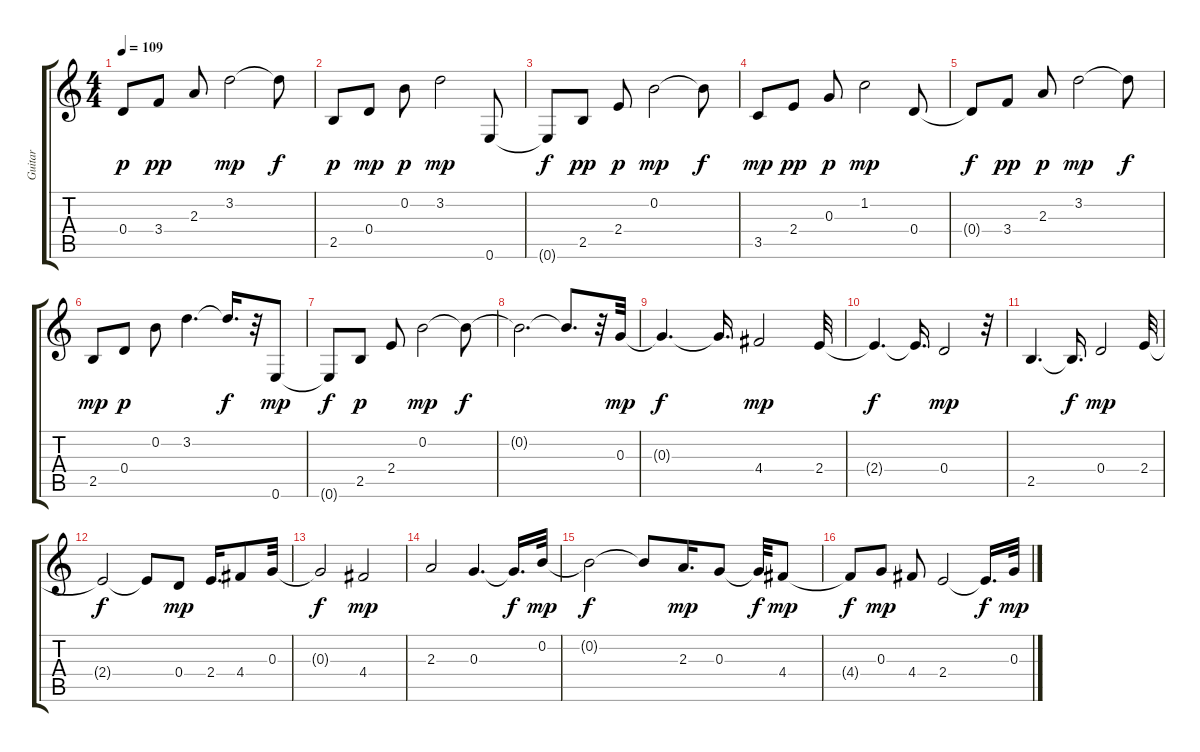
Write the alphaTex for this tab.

\track ("Guitar" "Guitar") {instrument distortionguitar}
\staff {score tabs}
\tuning (E4 B3 G3 D3 A2 E2) {hide}
\ts (4 4)
\tempo 109
\clef g2
\ks c
0.4.8{dy p} 3.4.8{dy pp} 2.3.8 3.2.2{dy mp} 3.2{t}.8{dy f} |
2.5.8{dy p} 0.4.8{dy mp} 0.2.8{dy p} 3.2.2{dy mp} 0.6.8 |
0.6{t}.8{dy f} 2.5.8{dy pp} 2.4.8{dy p} 0.2.2{dy mp} 0.2{t}.8{dy f} |
3.5.8{dy mp} 2.4.8{dy pp} 0.3.8{dy p} 1.2.2{dy mp} 0.4.8 |
0.4{t}.8{dy f} 3.4.8{dy pp} 2.3.8{dy p} 3.2.2{dy mp} 3.2{t}.8{dy f} |
2.5.8{dy mp} 0.4.8{dy p} 0.2.8 3.2.4{d} 3.2{t}.16{d dy f} r.32 0.6.8{dy mp} |
0.6{t}.8{dy f} 2.5.8{dy p} 2.4.8 0.2.2{dy mp} 0.2{t}.8{dy f} |
0.2{t}.2{d} 0.2{t}.8{d} r.32 0.3.32{dy mp} |
0.3{t}.4{d dy f} 0.3{t}.16{d} 4.4.2{dy mp} 2.4.32 |
2.4{t}.4{d dy f} 2.4{t}.16{d} 0.4.2{dy mp} r.32 |
2.5.4{d} 2.5{t}.16{d dy f} 0.4.2{dy mp} 2.4.32 |
2.4{t}.2{dy f} 2.4{t}.8 0.4.8{dy mp} 2.4.16{d} 4.4.8 0.3.32 |
0.3{t}.2{dy f} 4.4.2{dy mp} |
2.3.2 0.3.4{d} 0.3{t}.16{d dy f} 0.2.32{dy mp} |
0.2{t}.2{dy f} 0.2{t}.8 2.3.16{d dy mp} 0.3.8 0.3{t}.32{dy f} 4.4.8{dy mp} |
4.4{t}.8{dy f} 0.3.8{dy mp} 4.4.8 2.4.2 2.4{t}.16{d dy f} 0.3.32{dy mp}
